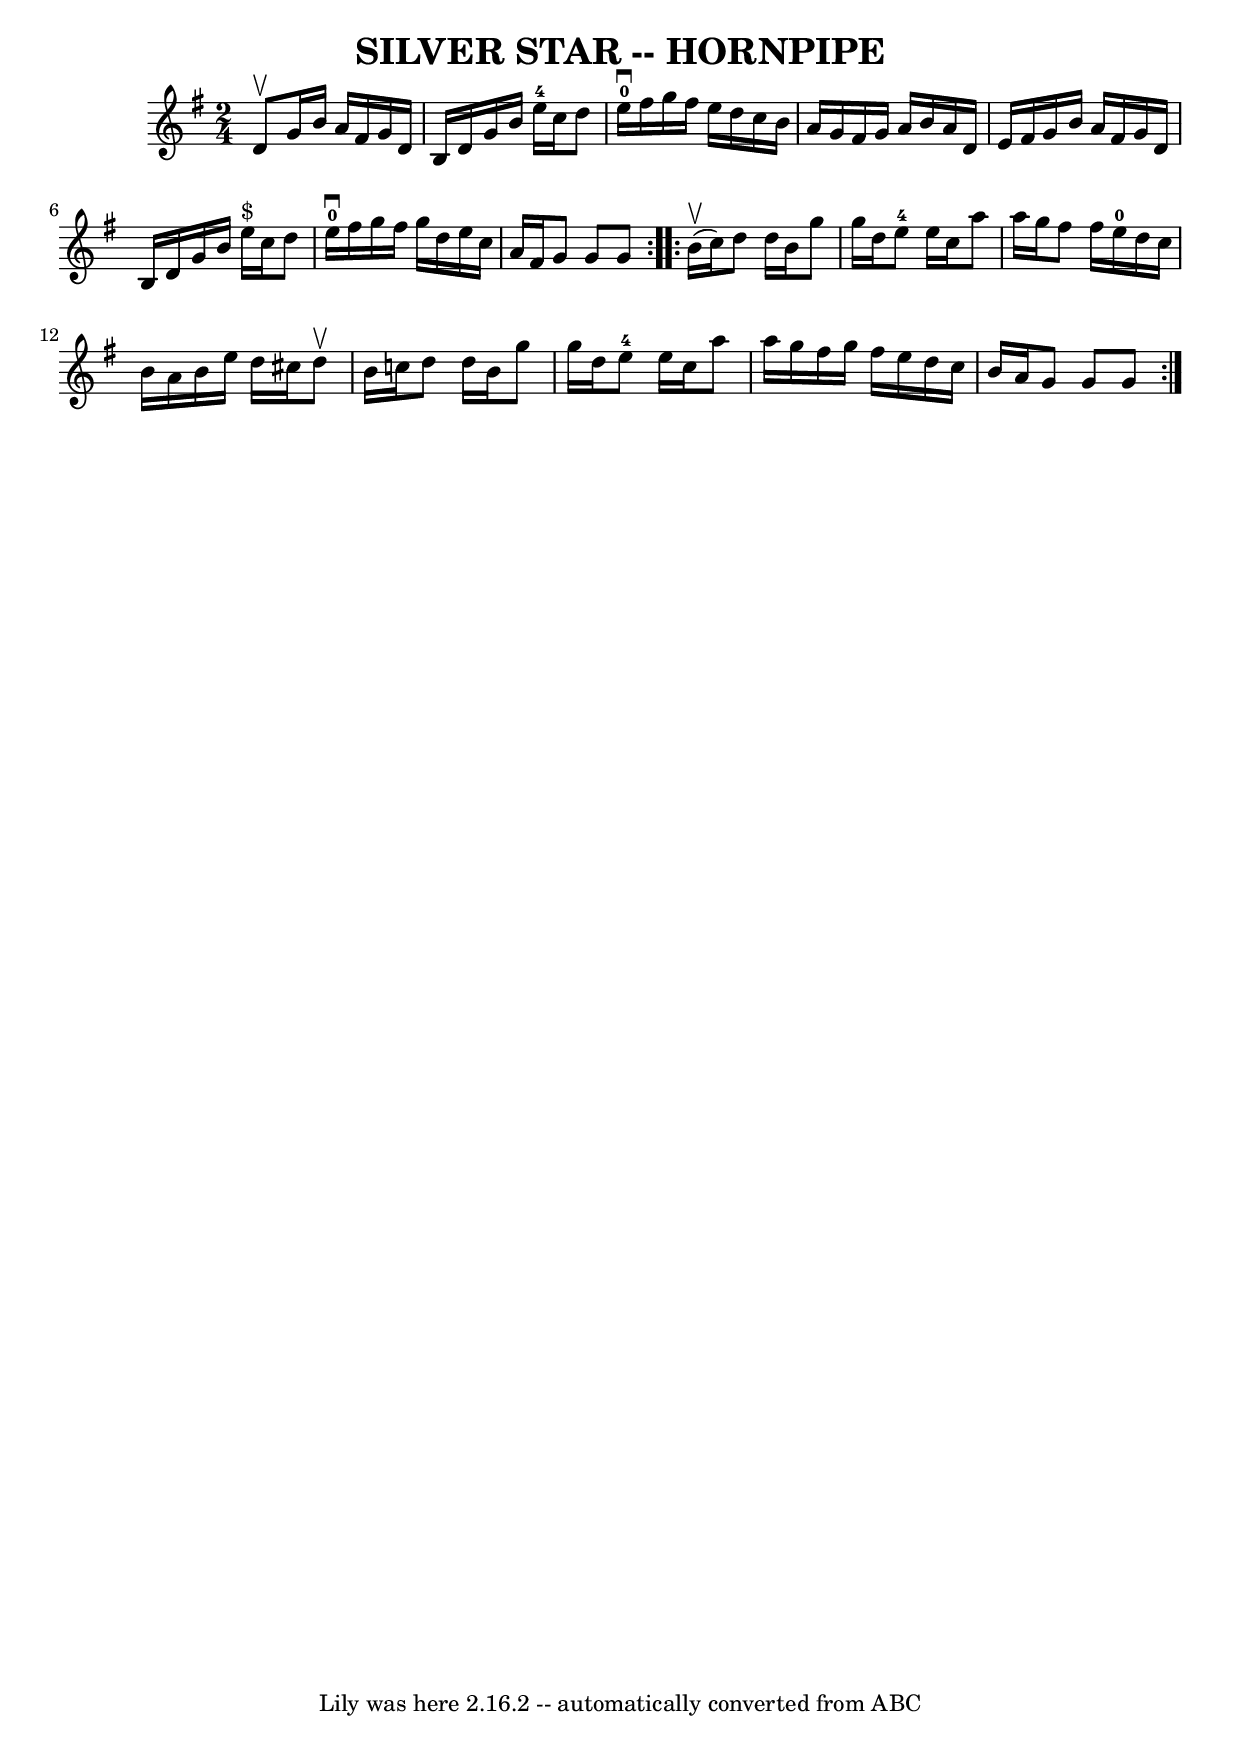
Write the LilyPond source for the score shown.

\version "2.16.2"
\include "Mammoth.ily"
\header {
	%% book = "Ryan's Mammoth Collection of Fiddle Tunes"
	crossRefNumber = "1"
	footnotes = ""
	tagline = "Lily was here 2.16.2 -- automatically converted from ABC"
	title = "SILVER STAR -- HORNPIPE"
}
voicedefault =  {


\repeat volta 2 {
\time 2/4 
\key g \major d'8^\upbow       |
 g'16 b'16 a'16    
fis'16 g'16 d'16 b16 d'16    |
 g'16 b'16 e''16-4  
 c''16 d''8 e''16-0^\downbow fis''16    |
 g''16 fis''16  
 e''16 d''16 c''16 b'16 a'16 g'16    |
 fis'16 g'16  
 a'16 b'16 a'16 d'16 e'16 fis'16    |
     |
   
g'16 b'16 a'16 fis'16 g'16 d'16 b16 d'16    |
   
g'16 b'16 e''16^"$" c''16 d''8 e''16-0^\downbow fis''16    
|
 g''16 fis''16 g''16 d''16 e''16 c''16 a'16    
fis'16    |
 g'8 g'8 g'8    }     \repeat volta 2 { b'16 
(^\upbow c''16)       |
 d''8 d''16 b'16 g''8 g''16    
d''16    |
 e''8-4 e''16 c''16 a''8 a''16 g''16    
|
 fis''8 fis''16 e''16-0 d''16 c''16 b'16 a'16    
|
 b'16 e''16 d''16 cis''16 d''8^\upbow b'16 c''!16   
 |
     |
 d''8 d''16 b'16 g''8 g''16 d''16    
|
 e''8-4 e''16 c''16 a''8 a''16 g''16    |
   
fis''16 g''16 fis''16 e''16 d''16 c''16 b'16 a'16    
|
 g'8 g'8 g'8    }   
}

\score{
    <<

	\context Staff="default"
	{
	    \voicedefault 
	}

    >>
	\layout {
	}
	\midi {}
}
